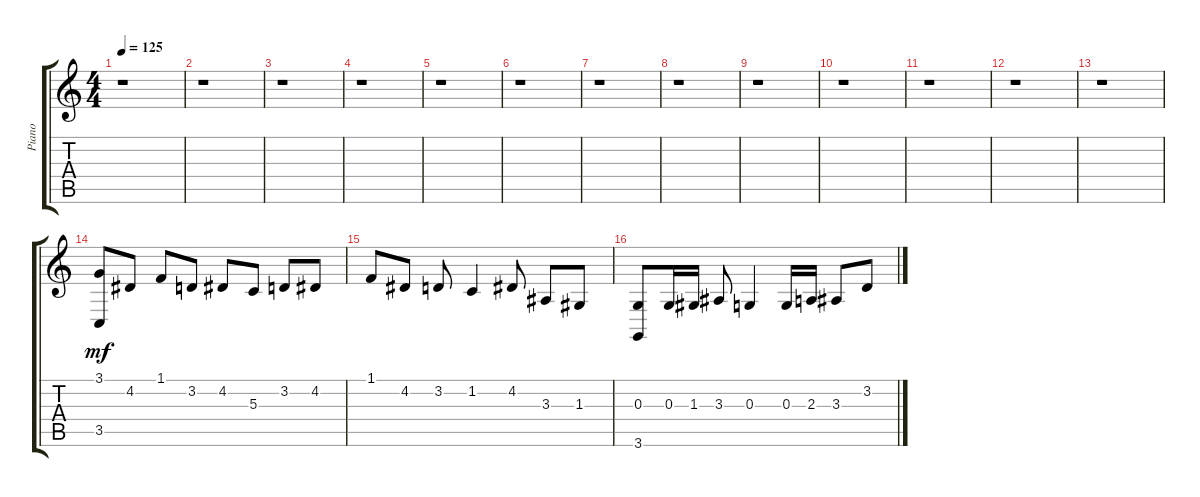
\track ("Piano" "Piano") {instrument brightacousticpiano}
\staff {score tabs}
\tuning (E4 B3 G3 D3 A2 E2) {hide}
\ts (4 4)
\tempo 125
\clef g2
\ks c
r.1{dy mf} |
r.1 |
r.1 |
r.1 |
r.1 |
r.1 |
r.1 |
r.1 |
r.1 |
r.1 |
r.1 |
r.1 |
r.1 |
(3.1 3.5).8 4.2.8 1.1.8 3.2.8 4.2.8 5.3.8 3.2.8 4.2.8 |
1.1.8 4.2.8 3.2.8 1.2.4 4.2.8 3.3.8 1.3.8 |
(0.3 3.6).8 0.3.16 1.3.16 3.3.8 0.3.4 0.3.16 2.3.16 3.3.8 3.2.8
